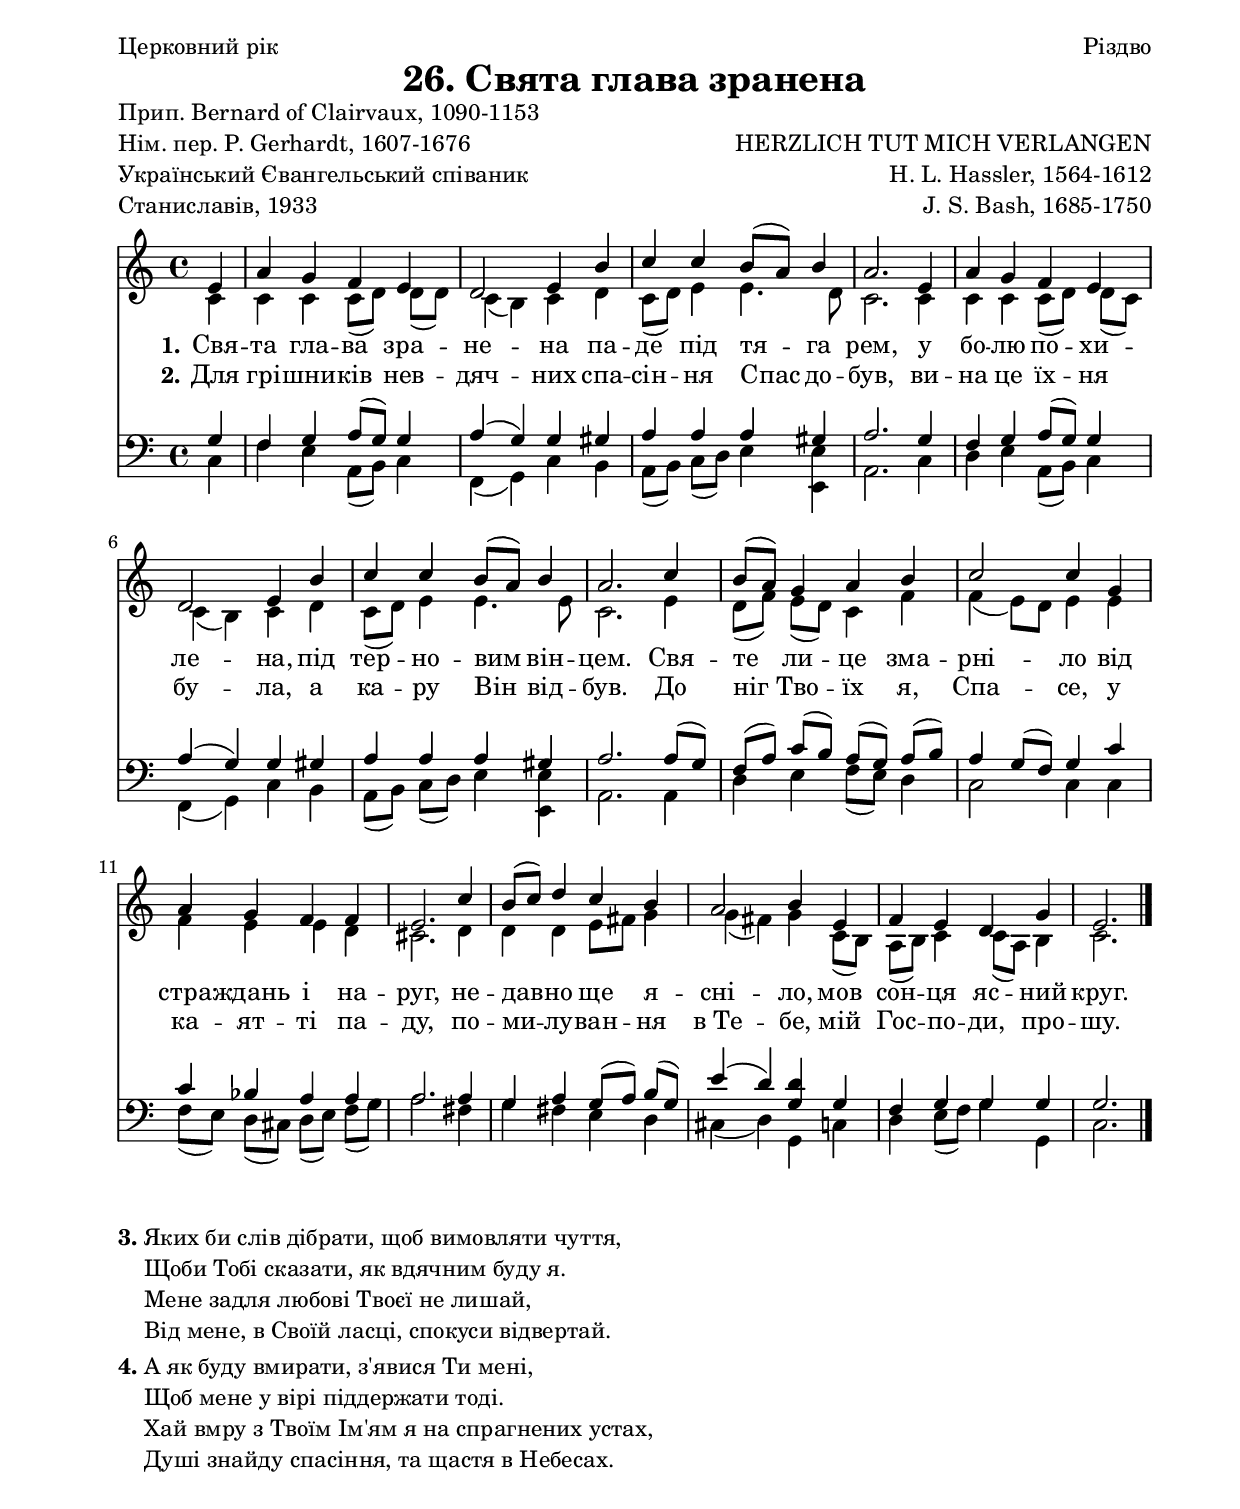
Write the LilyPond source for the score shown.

% This document was generated by Canorus, version 0.7.R1188 + /dev/hands
\version "2.12.2"
\paper{
  top-margin = 5\mm 
  bottom-margin = 6\mm 
  left-margin = 20\mm
  line-width = 175\mm
}

\header {
        dedication = \markup \fill-line {"Церковний рік" "Різдво"}
	title          = \markup {"26. Свята глава зранена"}
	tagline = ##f
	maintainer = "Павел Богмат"
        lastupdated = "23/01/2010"	
}

\markup {
     \column {
       "Прип. Bernard of Clairvaux, 1090-1153"
       \fill-line {"Нім. пер. P. Gerhardt, 1607-1676" "HERZLICH TUT MICH VERLANGEN"}
       \fill-line {"Український Євангельський співаник" "H. L. Hassler, 1564-1612"}
       \fill-line {"Станиславів, 1933" "J. S. Bash, 1685-1750"}	
     } 
}

% Staff1Voice1
ContextZeroVoiceZero = \relative c' {  \autoBeamOff
	\clef "treble" \time 4/4 \partial 128*32 e4 | a g f e | d2 e4 b' | c c b8[( a)] b4 | a2. e4 | a g f e | d2 e4 b' | c c b8[( a)] b4 | a2. c4 | b8[( a)] g4 a b | c2 c4 g | a g f f | e2. c'4 | b8[( c)] d4 c b | a2 b4 e, | f e d g | e2. \bar "|." 
}

% Staff1Voice2
ContextZeroVoiceOne = \relative c' { \autoBeamOff
	\clef "treble" \time 4/4 \partial 128*32 c4 | c c c8[( d)] d[( d)] | c4[( b)] c d | c8[( d)] e4 e4. d8 | c2. c4 | c c c8[( d)] d[( c)] | c4[( b)] c d | c8[( d)] e4 e4. e8 | c2. e4 | d8[( f)] e[( d)] c4 f | f( e8)[ d] e4 e | f e e d | cis2. d4 | d d e8[ fis] g4 | g[( fis)] g c,8[( b)] | a[( b)] c4 c8[( a)] b4 | c2. \bar "|." 
}

% LyricsContext3
LyricsContextThree = \lyricmode { \set stanza = #"1."
	Свя -- та гла -- ва зра -- не -- на па -- де під тя _ -- га рем, у бо -- лю по -- хи -- ле -- на, під тер -- но -- вим _ він -- цем. Свя -- те _ ли -- це зма -- рні -- ло від стра -- ждань і на -- руг, не -- дав _ -- но ще я -- сні -- ло, мов сон -- ця яс -- ний круг.
}

% LyricsContext4
LyricsContextFour = \lyricmode { \set stanza = #"2."
	Для грі -- шни -- ків нев -- дяч -- них спа -- сін -- ня Спас _ до -- був, ви -- на це їх -- ня бу -- ла, а ка -- ру Він _ від -- був. До ніг _ Тво -- їх я, Спа -- се, у ка -- ят -- ті па -- ду, по -- ми _ -- лу -- ван -- ня в_Те -- бе, мій Гос -- по -- ди, про -- шу.
}

% Staff2Voice1
ContextThreeVoiceZero = \relative c' {  \autoBeamOff
	\clef "bass" \time 4/4 \partial 128*32 g4 | f g a8[( g)] g4 | a[( g)] g gis | a a a gis | a2. g4 | f g a8[( g)] g4 | a[( g)] g gis | a a a gis | a2. a8[( g)] | f[( a)] c[( b)] a[( g)] a[( b)] | a4~ g8[( f)] g4 c | c bes a a | a2. a4 | g a g8[( a)] b[( g)] | e'4[( d)] <g, d'> g | f g g g | g2. \bar "|." 
}

% Staff2Voice2
ContextThreeVoiceOne = \relative c { \autoBeamOff
	\clef "bass" \time 4/4 \partial 128*32 c4 | f e a,8[( b]) c4 | f,[( g)] c b | a8[( b)] c[( d)] e4 <e, e'> | a2. c4 | d e a,8[( b)] c4 | f,[( g)] c b | a8[( b)] c[( d)] e4 <e, e'> | a2. a4 | d e f8[( e)] d4 | c2 c4 c | f8[( e)] d[( cis)] d[( e)] f[( g)] | a2. fis4 | g fis e d | cis[( d)] g, c | d e8[( f)] g4 g, | c2. \bar "|." 
}

\score {
	<<
		\new Staff {
			<<
				% Staff1Voice1
				\new Voice = "ContextZeroVoiceZeroVirtual" { \voiceOne \ContextZeroVoiceZero }
				% Staff1Voice2
				\new Voice = "ContextZeroVoiceOneVirtual" { \voiceTwo \ContextZeroVoiceOne }
			>>
		}
		% LyricsContext3
		\new Lyrics = "LyricsContextThreeVirtual"
		% LyricsContext4
		\new Lyrics = "LyricsContextFourVirtual"
		\new Staff {
			<<
				% Staff2Voice1
				\new Voice = "ContextThreeVoiceZeroVirtual" { \voiceOne \ContextThreeVoiceZero }
				% Staff2Voice2
				\new Voice = "ContextThreeVoiceOneVirtual" { \voiceTwo \ContextThreeVoiceOne }
			>>
		}
		
		% Voice assignment:
		\set Score.melismaBusyProperties = #'()
		\context Lyrics = "LyricsContextThreeVirtual" { \lyricsto "ContextZeroVoiceZeroVirtual" \LyricsContextThree }
		\context Lyrics = "LyricsContextFourVirtual" { \lyricsto "ContextZeroVoiceZeroVirtual" \LyricsContextFour }
	>>
%\midi { }
\layout { indent = 0 }
}

\markup { 
   \column {
         \line { \bold "3." 
         \column {
	   "Яких би слів дібрати, щоб вимовляти чуття,"
	   "Щоби Тобі сказати, як вдячним буду я."
	   "Мене задля любові Твоєї не лишай,"
	   "Від мене, в Своїй ласці, спокуси відвертай."} }
         \hspace #0
	 \line { \bold "4."
         \column {
	 "А як буду вмирати, з'явися Ти мені,"
	 "Щоб мене у вірі піддержати тоді."
	 "Хай вмру з Твоїм Ім'ям я на спрагнених устах,"
	 "Душі знайду спасіння, та щастя в Небесах."} }
   }
}
